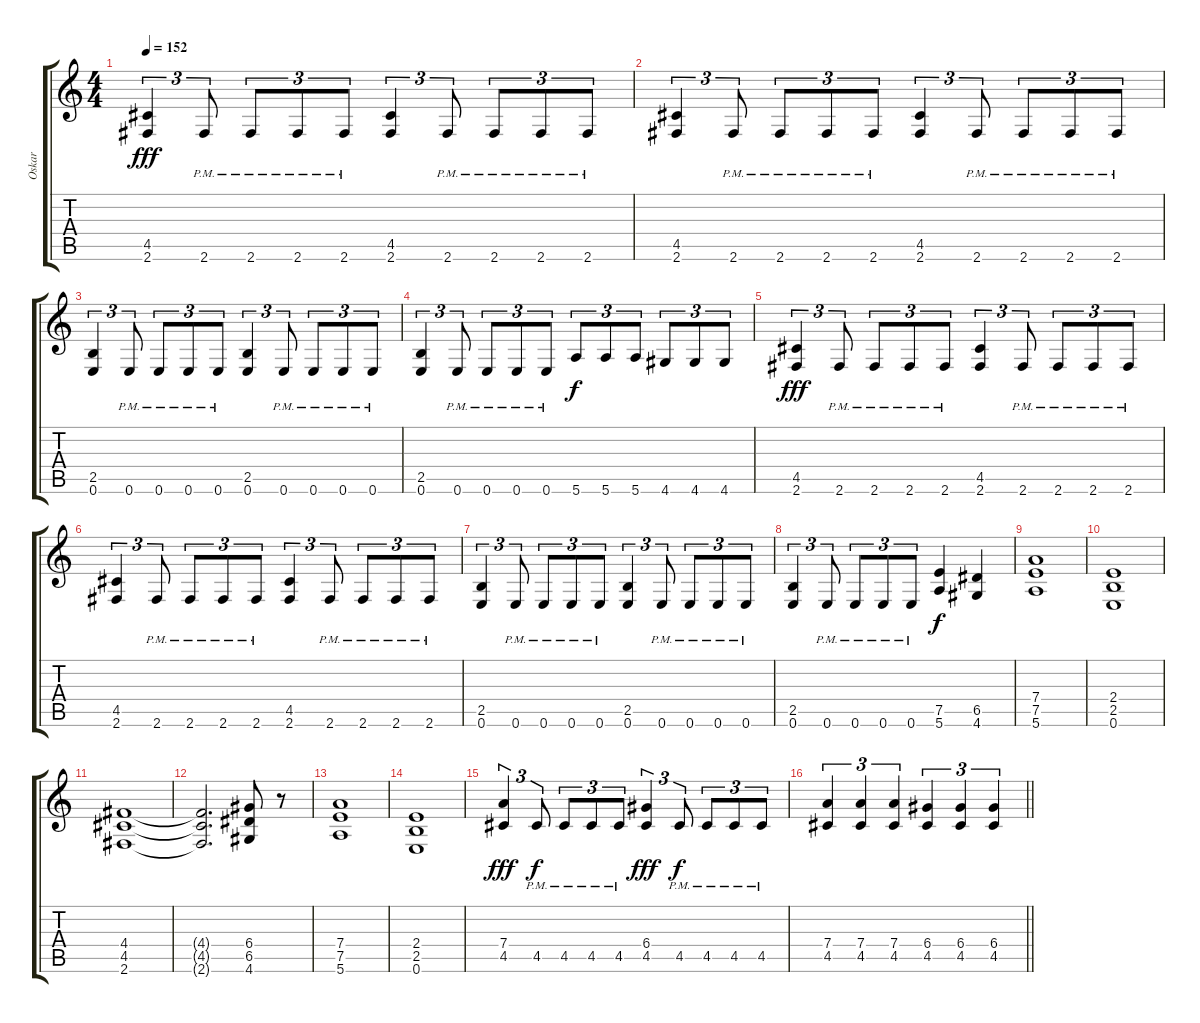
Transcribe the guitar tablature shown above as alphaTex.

\track ("Oskar" "Oskar") {instrument distortionguitar}
\staff {score tabs}
\tuning (E4 B3 G3 D3 A2 E2) {hide}
\ts (4 4)
\tempo 152
\clef g2
\ks c
(4.5 2.6).4{tu (3 2) dy fff} 2.6{pm}.8{tu (3 2)} 2.6{pm}.8{tu (3 2)} 2.6{pm}.8{tu (3 2)} 2.6{pm}.8{tu (3 2)} (4.5 2.6).4{tu (3 2)} 2.6{pm}.8{tu (3 2)} 2.6{pm}.8{tu (3 2)} 2.6{pm}.8{tu (3 2)} 2.6{pm}.8{tu (3 2)} |
(4.5 2.6).4{tu (3 2)} 2.6{pm}.8{tu (3 2)} 2.6{pm}.8{tu (3 2)} 2.6{pm}.8{tu (3 2)} 2.6{pm}.8{tu (3 2)} (4.5 2.6).4{tu (3 2)} 2.6{pm}.8{tu (3 2)} 2.6{pm}.8{tu (3 2)} 2.6{pm}.8{tu (3 2)} 2.6{pm}.8{tu (3 2)} |
(2.5 0.6).4{tu (3 2)} 0.6{pm}.8{tu (3 2)} 0.6{pm}.8{tu (3 2)} 0.6{pm}.8{tu (3 2)} 0.6{pm}.8{tu (3 2)} (2.5 0.6).4{tu (3 2)} 0.6{pm}.8{tu (3 2)} 0.6{pm}.8{tu (3 2)} 0.6{pm}.8{tu (3 2)} 0.6{pm}.8{tu (3 2)} |
(2.5 0.6).4{tu (3 2)} 0.6{pm}.8{tu (3 2)} 0.6{pm}.8{tu (3 2)} 0.6{pm}.8{tu (3 2)} 0.6{pm}.8{tu (3 2)} 5.6.8{tu (3 2) dy f} 5.6.8{tu (3 2)} 5.6.8{tu (3 2)} 4.6.8{tu (3 2)} 4.6.8{tu (3 2)} 4.6.8{tu (3 2)} |
(4.5 2.6).4{tu (3 2) dy fff} 2.6{pm}.8{tu (3 2)} 2.6{pm}.8{tu (3 2)} 2.6{pm}.8{tu (3 2)} 2.6{pm}.8{tu (3 2)} (4.5 2.6).4{tu (3 2)} 2.6{pm}.8{tu (3 2)} 2.6{pm}.8{tu (3 2)} 2.6{pm}.8{tu (3 2)} 2.6{pm}.8{tu (3 2)} |
(4.5 2.6).4{tu (3 2)} 2.6{pm}.8{tu (3 2)} 2.6{pm}.8{tu (3 2)} 2.6{pm}.8{tu (3 2)} 2.6{pm}.8{tu (3 2)} (4.5 2.6).4{tu (3 2)} 2.6{pm}.8{tu (3 2)} 2.6{pm}.8{tu (3 2)} 2.6{pm}.8{tu (3 2)} 2.6{pm}.8{tu (3 2)} |
(2.5 0.6).4{tu (3 2)} 0.6{pm}.8{tu (3 2)} 0.6{pm}.8{tu (3 2)} 0.6{pm}.8{tu (3 2)} 0.6{pm}.8{tu (3 2)} (2.5 0.6).4{tu (3 2)} 0.6{pm}.8{tu (3 2)} 0.6{pm}.8{tu (3 2)} 0.6{pm}.8{tu (3 2)} 0.6{pm}.8{tu (3 2)} |
(2.5 0.6).4{tu (3 2)} 0.6{pm}.8{tu (3 2)} 0.6{pm}.8{tu (3 2)} 0.6{pm}.8{tu (3 2)} 0.6{pm}.8{tu (3 2)} (7.5 5.6).4{dy f} (6.5 4.6).4 |
(7.4 7.5 5.6).1 |
(2.4 2.5 0.6).1 |
(4.4 4.5 2.6).1 |
(4.4{t} 4.5{t} 2.6{t}).2{d} (6.4 6.5 4.6).8 r.8 |
(7.4 7.5 5.6).1 |
(2.4 2.5 0.6).1 |
(7.4 4.5).4{tu (3 2) dy fff} 4.5{pm}.8{tu (3 2) dy f} 4.5{pm}.8{tu (3 2)} 4.5{pm}.8{tu (3 2)} 4.5{pm}.8{tu (3 2)} (6.4 4.5).4{tu (3 2) dy fff} 4.5{pm}.8{tu (3 2) dy f} 4.5{pm}.8{tu (3 2)} 4.5{pm}.8{tu (3 2)} 4.5{pm}.8{tu (3 2)} |
\barLineRight lightlight
(7.4 4.5).4{tu (3 2)} (7.4 4.5).4{tu (3 2)} (7.4 4.5).4{tu (3 2)} (6.4 4.5).4{tu (3 2)} (6.4 4.5).4{tu (3 2)} (6.4 4.5).4{tu (3 2)}
